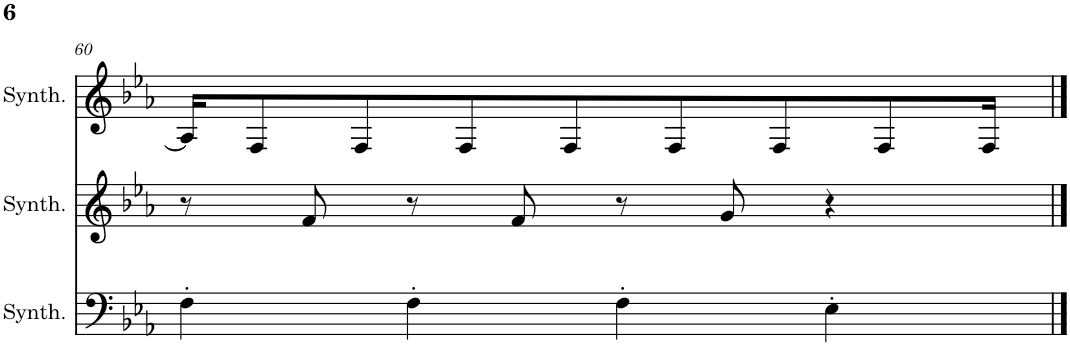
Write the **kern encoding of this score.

**kern	**kern	**kern
*part3	*part2	*part1
*staff3	*staff2	*staff1
*I"Saw Synthesizer	*I"Saw Synthesizer	*I"Saw Synthesizer
*I'Synth.	*I'Synth.	*I'Synth.
!!LO:PB:g=z
*clefF4	*clefG2	*clefG2
*k[b-e-a-]	*k[b-e-a-]	*k[b-e-a-]
*M4/4	*M4/4	*M4/4
=60	=60	=60
4F'\	8r	16A#/KL]
.	.	8F/
.	8f/	.
.	.	8F/
4F'\	8r	.
.	.	8F/
.	8f/	.
.	.	8F/
4F'\	8r	.
.	.	8F/
.	8g/	.
.	.	8F/
4E-'\	4r	.
.	.	8F/
.	.	16F/Jk
==	==	==
*-	*-	*-
